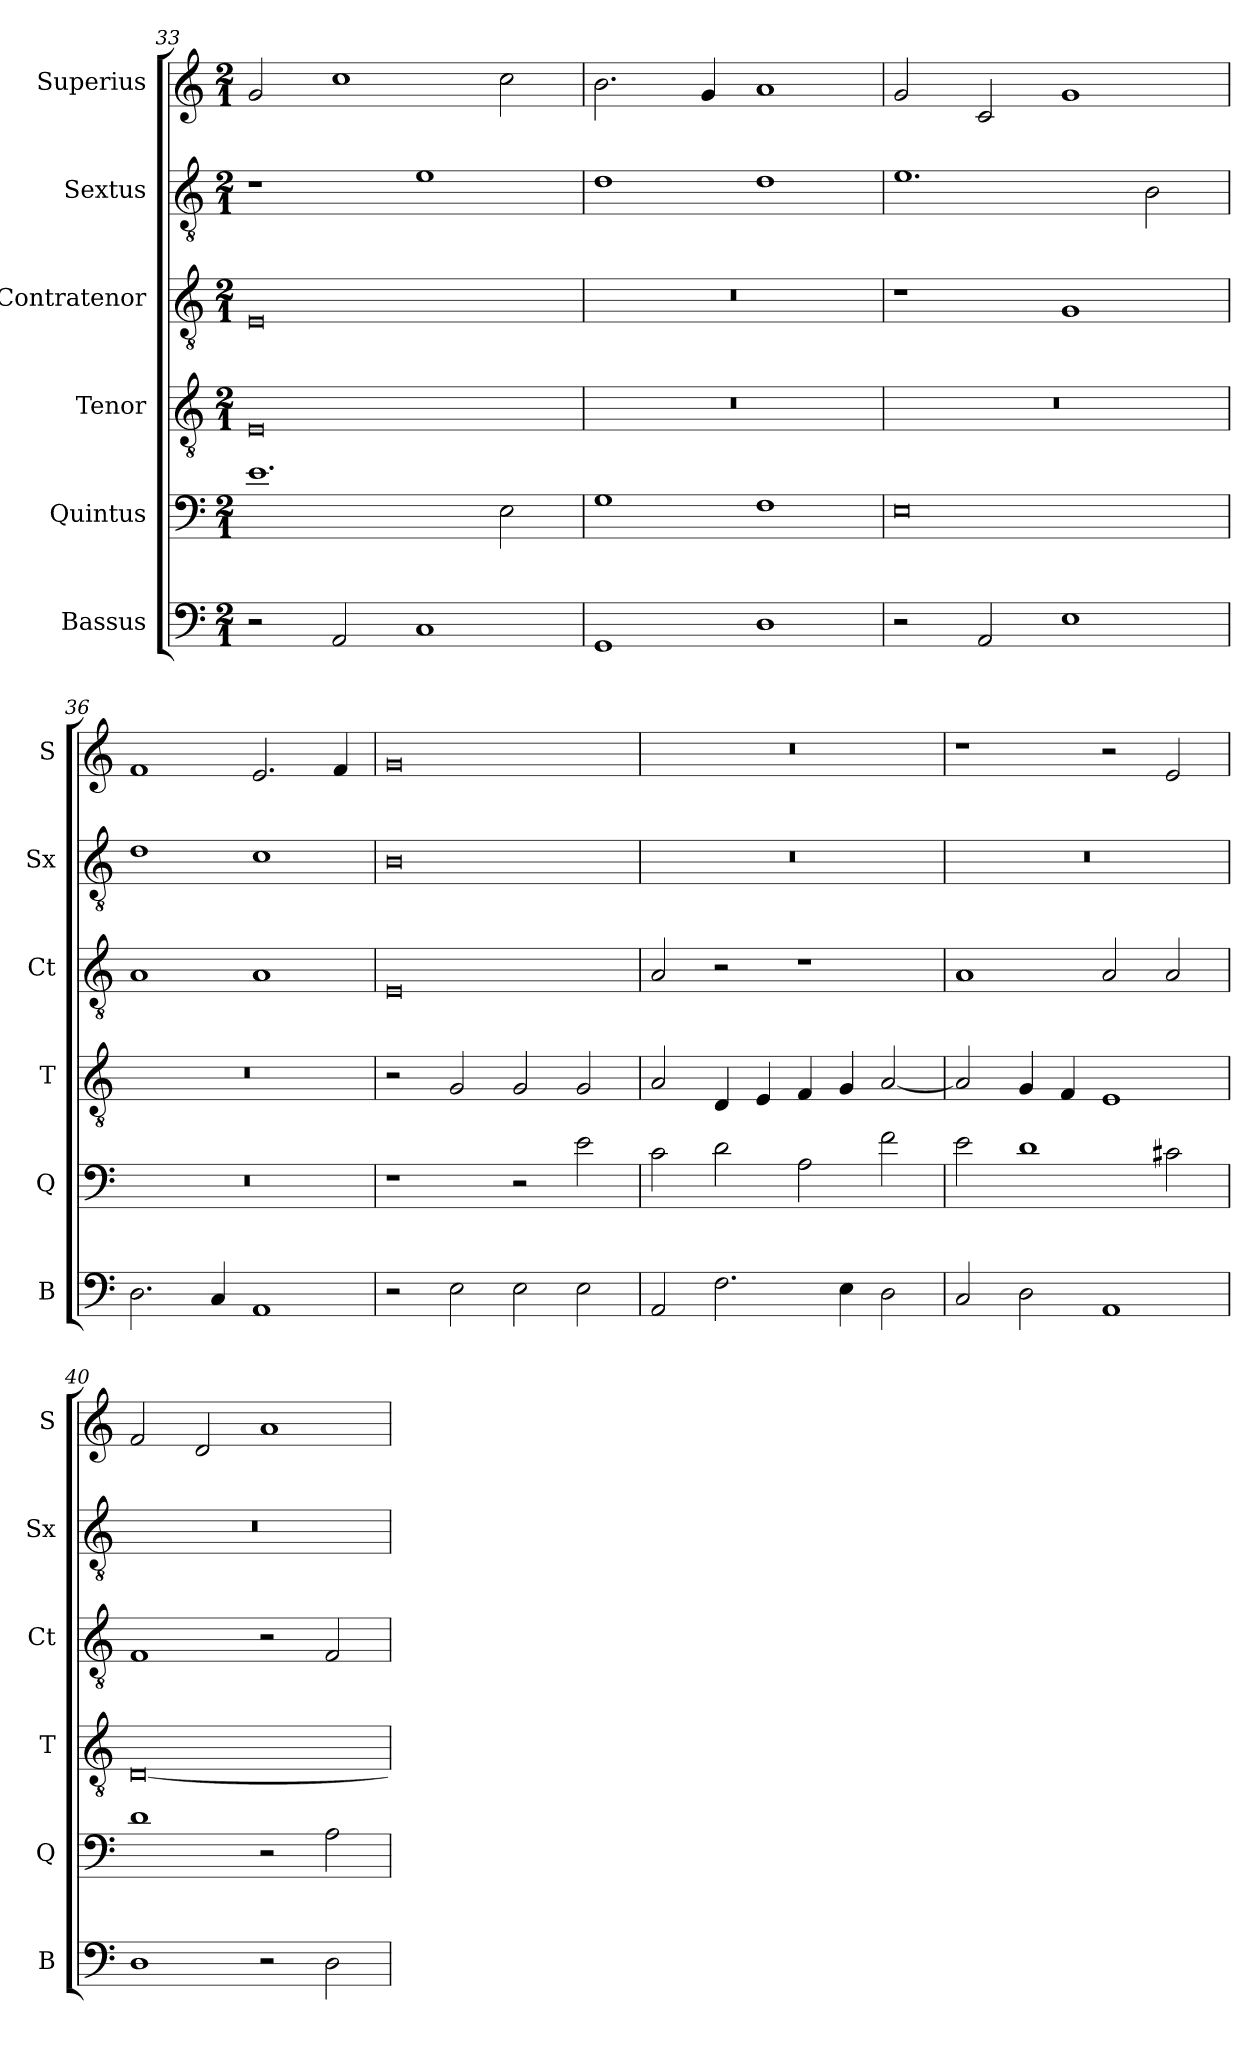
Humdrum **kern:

**kern	**kern	**kern	**kern	**kern	**kern
*part6	*part5	*part4	*part3	*part2	*part1
*staff6	*staff5	*staff4	*staff3	*staff2	*staff1
*I"Bassus	*I"Quintus	*I"Tenor	*I"Contratenor	*I"Sextus	*I"Superius
*I'B	*I'Q	*I'T	*I'Ct	*I'Sx	*I'S
*clefF4	*clefF4	*clefGv2	*clefGv2	*clefGv2	*clefG2
*k[]	*k[]	*k[]	*k[]	*k[]	*k[]
*M2/1	*M2/1	*M2/1	*M2/1	*M2/1	*M2/1
=33	=33	=33	=33	=33	=33
2r	1.e	0E	0E	1r	2g/
2AA/	.	.	.	.	1cc
1C	.	.	.	1e	.
.	2E\	.	.	.	2cc\
=34	=34	=34	=34	=34	=34
1GG	1G	0r	0r	1d	2.b\
.	.	.	.	.	4g/
1D	1F	.	.	1d	1a
=35	=35	=35	=35	=35	=35
2r	0E	0r	1r	1.e	2g/
2AA/	.	.	.	.	2c/
1E	.	.	1G	.	1g
.	.	.	.	2B\	.
=36	=36	=36	=36	=36	=36
2.D\	0r	0r	1A	1d	1f
4C/	.	.	.	.	.
1AA	.	.	1A	1c	2.e/
.	.	.	.	.	4f/
=37	=37	=37	=37	=37	=37
2r	1r	2r	0E	0B	0g
2E\	.	2G/	.	.	.
2E\	2r	2G/	.	.	.
2E\	2e\	2G/	.	.	.
=38	=38	=38	=38	=38	=38
2AA/	2c\	2A/	2A/	0r	0r
2.F\	2d\	4D/	2r	.	.
.	.	4E/	.	.	.
.	2A\	4F/	1r	.	.
4E\	.	4G/	.	.	.
2D\	2f\	[2A/	.	.	.
=39	=39	=39	=39	=39	=39
2C/	2e\	2A/]	1A	0r	1r
2D\	1d	4G/	.	.	.
.	.	4F/	.	.	.
1AA	.	1E	2A/	.	2r
.	2c#X\	.	2A/	.	2e/
=40	=40	=40	=40	=40	=40
1D	1d	[0D	1F	0r	2f/
.	.	.	.	.	2d/
2r	2r	.	2r	.	1a
2D\	2A\	.	2F/	.	.
=	=	=	=	=	=
*-	*-	*-	*-	*-	*-
